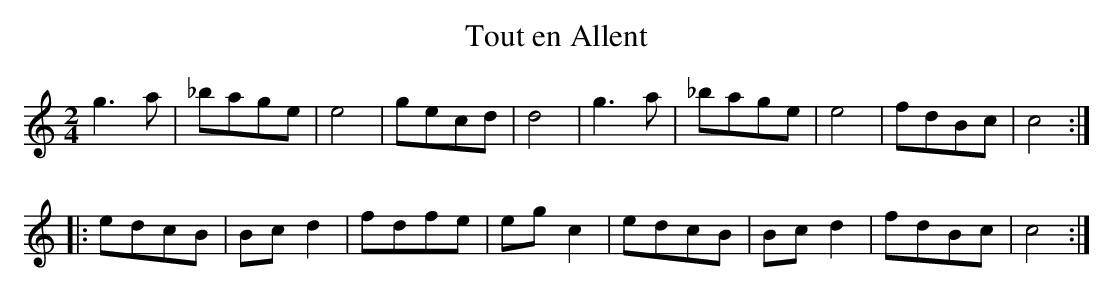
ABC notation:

X:1
T:Tout en Allent
M:2/4
L:1/8
K:C
g3 a | _bage | e4 | gecd |\
d4 | g3 a | _bage | e4 |\
fdBc | c4 :|
|:\
edcB | Bc d2 | fdfe | egc2 |\
edcB | Bcd2 | fdBc | c4 :|
